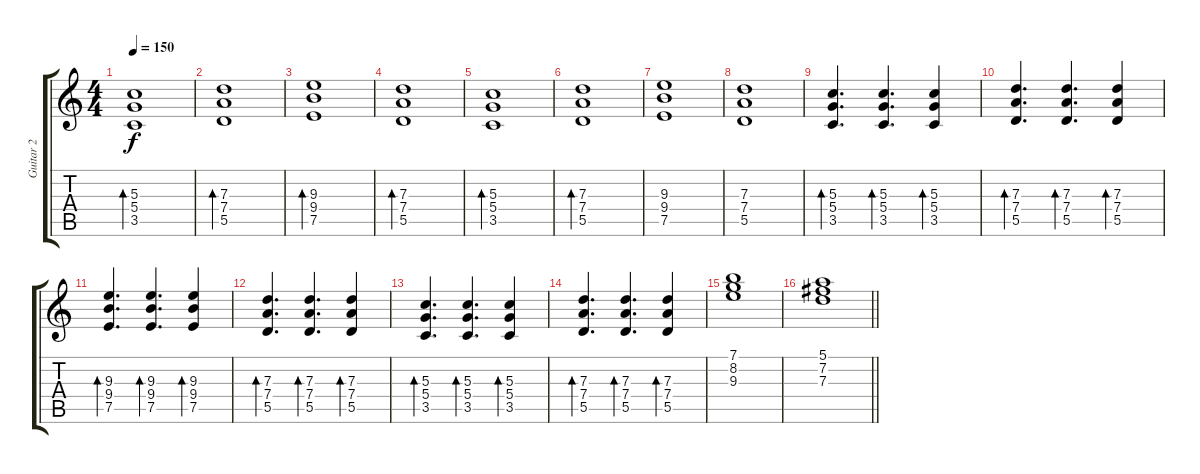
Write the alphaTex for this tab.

\track ("Guitar 2" "Guitar 2") {instrument acousticguitarsteel}
\staff {score tabs}
\tuning (E4 B3 G3 D3 A2 E2) {hide}
\ts (4 4)
\tempo 150
\clef g2
\ks c
(5.3 5.4 3.5).1{bd 60 dy f} |
(7.3 7.4 5.5).1{bd 60} |
(9.3 9.4 7.5).1{bd 60} |
(7.3 7.4 5.5).1{bd 60} |
(5.3 5.4 3.5).1{bd 60} |
(7.3 7.4 5.5).1{bd 60} |
(9.3 9.4 7.5).1 |
(7.3 7.4 5.5).1 |
(5.3 5.4 3.5).4{d bd 60} (5.3 5.4 3.5).4{d bd 60} (5.3 5.4 3.5).4{bd 60} |
(7.3 7.4 5.5).4{d bd 60} (7.3 7.4 5.5).4{d bd 60} (7.3 7.4 5.5).4{bd 60} |
(9.3 9.4 7.5).4{d bd 60} (9.3 9.4 7.5).4{d bd 60} (9.3 9.4 7.5).4{bd 60} |
(7.3 7.4 5.5).4{d bd 60} (7.3 7.4 5.5).4{d bd 60} (7.3 7.4 5.5).4{bd 60} |
(5.3 5.4 3.5).4{d bd 60} (5.3 5.4 3.5).4{d bd 60} (5.3 5.4 3.5).4{bd 60} |
(7.3 7.4 5.5).4{d bd 60} (7.3 7.4 5.5).4{d bd 60} (7.3 7.4 5.5).4{bd 60} |
(7.1 8.2 9.3).1 |
\barLineRight lightlight
(5.1 7.2 7.3).1
